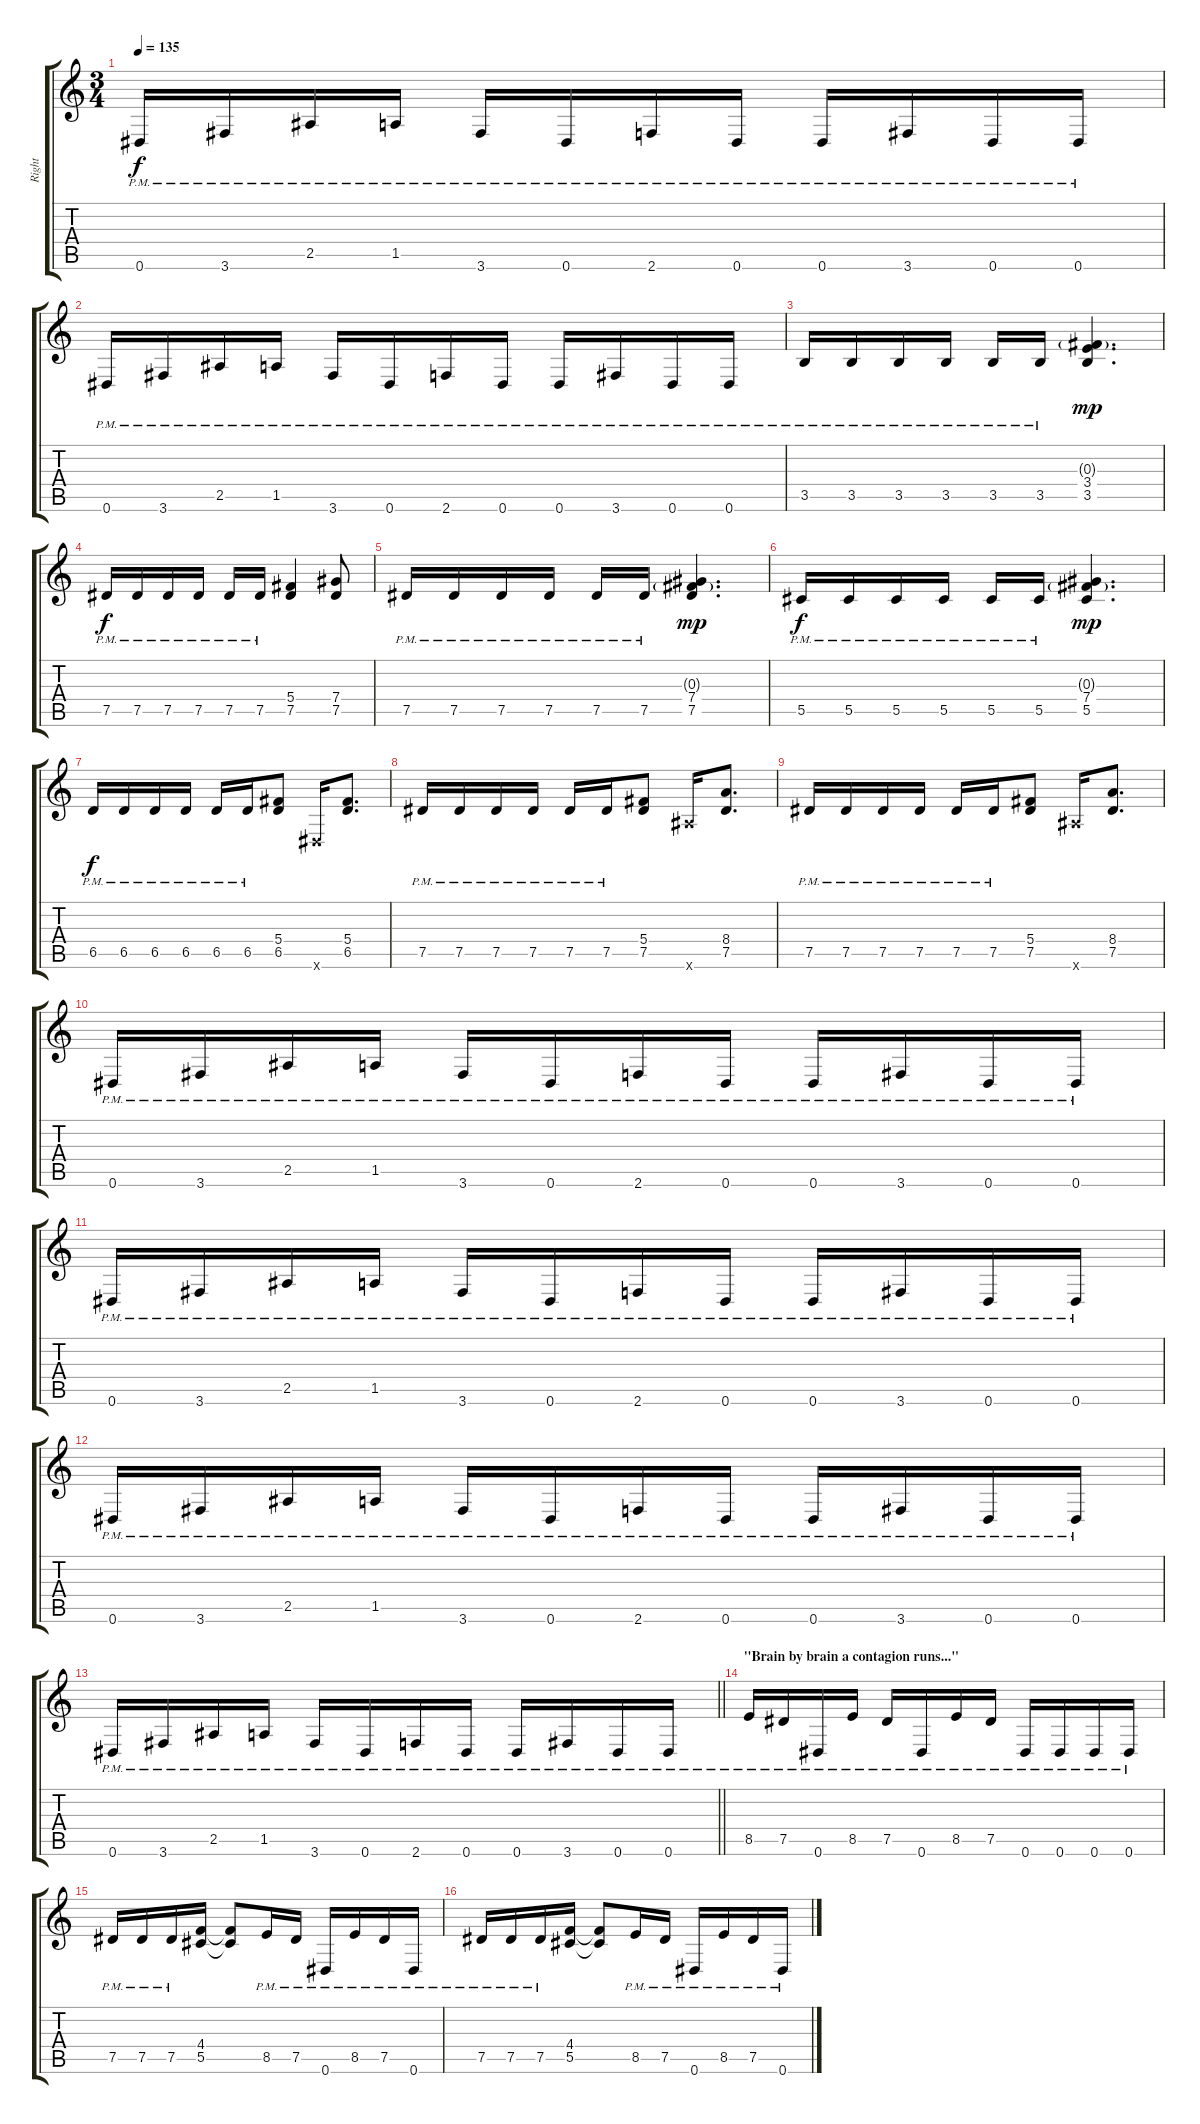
\track ("Right" "Right") {instrument distortionguitar}
\staff {score tabs}
\tuning (Eb4 Bb3 Gb3 Db3 Ab2 Eb2) {hide}
\ts (3 4)
\tempo 135
\clef g2
\ks c
0.6{pm}.16{dy f} 3.6{pm}.16 2.5{pm}.16 1.5{pm}.16 3.6{pm}.16 0.6{pm}.16 2.6{pm}.16 0.6{pm}.16 0.6{pm}.16 3.6{pm}.16 0.6{pm}.16 0.6{pm}.16 |
0.6{pm}.16 3.6{pm}.16 2.5{pm}.16 1.5{pm}.16 3.6{pm}.16 0.6{pm}.16 2.6{pm}.16 0.6{pm}.16 0.6{pm}.16 3.6{pm}.16 0.6{pm}.16 0.6{pm}.16 |
3.5{pm}.16 3.5{pm}.16 3.5{pm}.16 3.5{pm}.16 3.5{pm}.16 3.5{pm}.16 (0.3{g} 3.4 3.5).4{d dy mp} |
7.5{pm}.16{dy f} 7.5{pm}.16 7.5{pm}.16 7.5{pm}.16 7.5{pm}.16 7.5{pm}.16 (5.4 7.5).4 (7.4 7.5).8 |
7.5{pm}.16 7.5{pm}.16 7.5{pm}.16 7.5{pm}.16 7.5{pm}.16 7.5{pm}.16 (0.3{g} 7.4 7.5).4{d dy mp} |
5.5{pm}.16{dy f} 5.5{pm}.16 5.5{pm}.16 5.5{pm}.16 5.5{pm}.16 5.5{pm}.16 (0.3{g} 7.4 5.5).4{d dy mp} |
6.5{pm}.16{dy f} 6.5{pm}.16 6.5{pm}.16 6.5{pm}.16 6.5{pm}.16 6.5{pm}.16 (5.4 6.5).8 0.6{x}.16 (5.4 6.5).8{d} |
7.5{pm}.16 7.5{pm}.16 7.5{pm}.16 7.5{pm}.16 7.5{pm}.16 7.5{pm}.16 (5.4 7.5).8 7.6{x}.16 (8.4 7.5).8{d} |
7.5{pm}.16 7.5{pm}.16 7.5{pm}.16 7.5{pm}.16 7.5{pm}.16 7.5{pm}.16 (5.4 7.5).8 7.6{x}.16 (8.4 7.5).8{d} |
0.6{pm}.16 3.6{pm}.16 2.5{pm}.16 1.5{pm}.16 3.6{pm}.16 0.6{pm}.16 2.6{pm}.16 0.6{pm}.16 0.6{pm}.16 3.6{pm}.16 0.6{pm}.16 0.6{pm}.16 |
0.6{pm}.16 3.6{pm}.16 2.5{pm}.16 1.5{pm}.16 3.6{pm}.16 0.6{pm}.16 2.6{pm}.16 0.6{pm}.16 0.6{pm}.16 3.6{pm}.16 0.6{pm}.16 0.6{pm}.16 |
0.6{pm}.16 3.6{pm}.16 2.5{pm}.16 1.5{pm}.16 3.6{pm}.16 0.6{pm}.16 2.6{pm}.16 0.6{pm}.16 0.6{pm}.16 3.6{pm}.16 0.6{pm}.16 0.6{pm}.16 |
\barLineRight lightlight
0.6{pm}.16 3.6{pm}.16 2.5{pm}.16 1.5{pm}.16 3.6{pm}.16 0.6{pm}.16 2.6{pm}.16 0.6{pm}.16 0.6{pm}.16 3.6{pm}.16 0.6{pm}.16 0.6{pm}.16 |
\section ("" "\"Brain by brain a contagion runs...\"")
8.5{pm}.16 7.5{pm}.16 0.6{pm}.16 8.5{pm}.16 7.5{pm}.16 0.6{pm}.16 8.5{pm}.16 7.5{pm}.16 0.6{pm}.16 0.6{pm}.16 0.6{pm}.16 0.6{pm}.16 |
7.5{pm}.16 7.5{pm}.16 7.5{pm}.16 (4.4 5.5).16 (4.4{t} 5.5{t}).8 8.5{pm}.16 7.5{pm}.16 0.6{pm}.16 8.5{pm}.16 7.5{pm}.16 0.6{pm}.16 |
7.5{pm}.16 7.5{pm}.16 7.5{pm}.16 (4.4 5.5).16 (4.4{t} 5.5{t}).8 8.5{pm}.16 7.5{pm}.16 0.6{pm}.16 8.5{pm}.16 7.5{pm}.16 0.6{pm}.16
